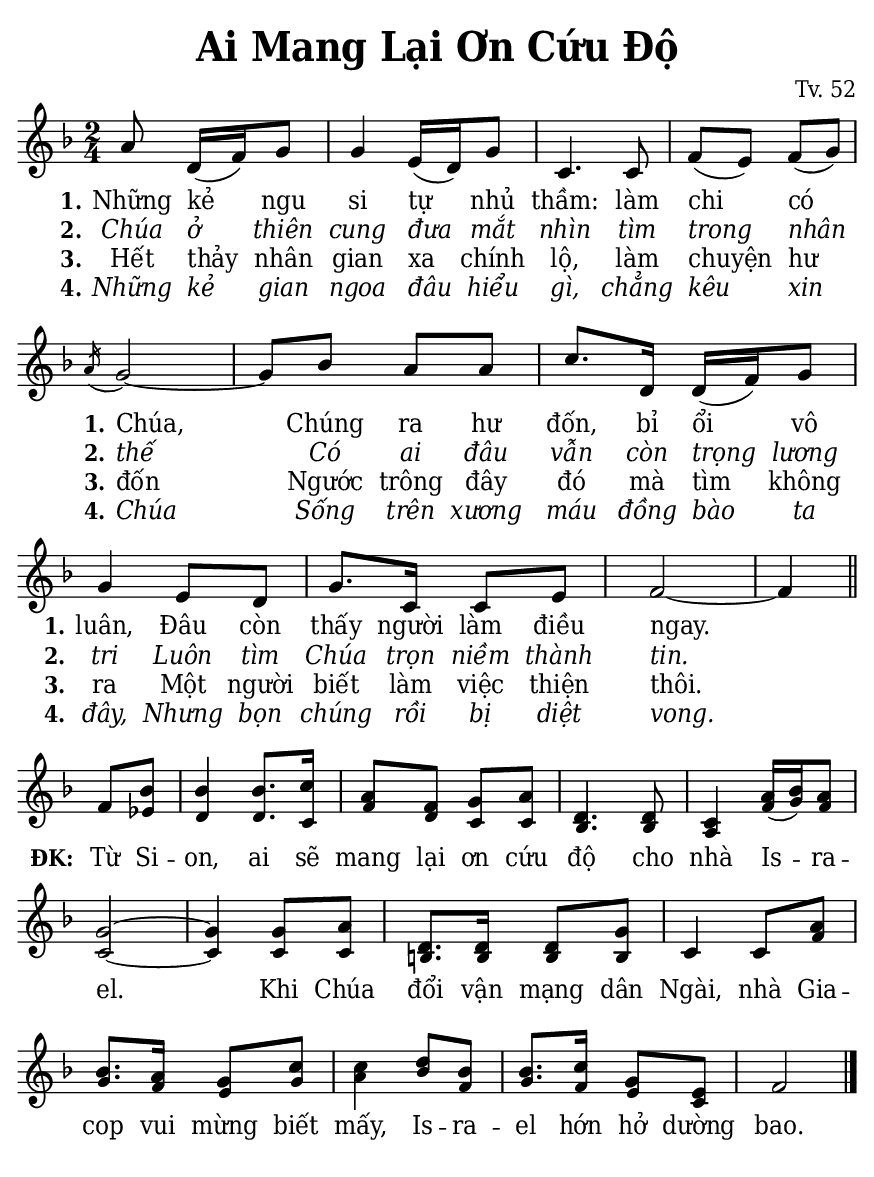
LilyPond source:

% Cài đặt chung\
\version "2.22.1"
\include "english.ly"

\header {
  title = \markup { \fontsize #1 "Ai Mang Lại Ơn Cứu Độ" }
  composer = "Tv. 52"
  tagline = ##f
}

% Nhạc phiên khúc
nhacPhienKhucSop = \relative c'' {
  \partial 4. a8 d,16 (f) g8 |
  g4 e16 (d) g8 |
  c,4. c8 |
  f (e) f (g) |
  \slashedGrace { a16 ( } g2) ~ |
  g8 bf a a |
  c8. d,16 d (f) g8 |
  g4 e8 d |
  g8. c,16 c8 e |
  f2 ~ |
  f4 \bar "||"
  
  <> \tweak extra-offset #'(-6.5 . -2.5) _\markup { \bold "ĐK:" }
  f8 bf |
  bf4 bf8. c16 |
  a8 f g a |
  d,4. d8 |
  c4 a'16 (bf) a8 |
  g2 ~ |
  g4 g8 a |
  d,8. d16 d8 g |
  c,4 c8 a' |
  bf8. a16 g8 c |
  c4 d8 bf |
  bf8. c16 g8 e |
  f2 \bar "|."
}

nhacPhienKhucAlto = \relative c' {
  r4. |
  R2*9
  r4
  
  f8 ef |
  d4 d8. c16 |
  f8 d c c |
  bf4. bf8 |
  a4 f'16 (g) f8 |
  c2 ~ |
  c4 c8 c |
  b!8. b16 b8 b |
  c4 c8 f |
  g8. f16 e8 g |
  a4 bf8 f |
  g8. f16 e8 c |
  f2
}

% Lời phiên khúc
loiPhienKhucSop = \lyrics {
  <<
    {
      \set stanza = "1."
      Những kẻ ngu si tự nhủ thầm:
      làm chi có Chúa,
      Chúng ra hư đốn, bỉ ổi vô luân,
      Đâu còn thấy người làm điều ngay.
    }
    \new Lyrics {
	    \set associatedVoice = "beSop"
	    \set stanza = "2."
      \override Lyrics.LyricText.font-shape = #'italic
	    Chúa ở thiên cung đưa mắt nhìn
	    tìm trong nhân thế
	    Có ai đâu vẫn còn trọng lương tri
	    Luôn tìm Chúa trọn niềm thành tin.
    }
    \new Lyrics {
	    \set associatedVoice = "beSop"
	    \set stanza = "3."
	    Hết thảy nhân gian xa chính lộ,
	    làm chuyện hư đốn
	    Ngước trông đây đó mà tìm không ra
	    Một người biết làm việc thiện thôi.
    }
    \new Lyrics {
	    \set associatedVoice = "beSop"
	    \set stanza = "4."
      \override Lyrics.LyricText.font-shape = #'italic
	    Những kẻ gian ngoa đâu hiểu gì,
	    chẳng kêu xin Chúa
	    Sống trên xương máu đồng bào ta đây,
	    Nhưng bọn chúng rồi bị diệt vong.
    }
  >>
  %\set stanza = "ĐK:"
  \set stanza = ""
  Từ Si -- on, ai sẽ mang lại ơn cứu độ cho nhà Is -- ra -- el.
  Khi Chúa đổi vận mạng dân Ngài,
  nhà Gia -- cop vui mừng biết mấy,
  Is -- ra -- el hớn hở dường bao.
}

% Dàn trang
\paper {
  #(set-paper-size "a5")
  top-margin = 3\mm
  bottom-margin = 3\mm
  left-margin = 3\mm
  right-margin = 3\mm
  indent = #0
  #(define fonts
	 (make-pango-font-tree "Deja Vu Serif Condensed"
	 		       "Deja Vu Serif Condensed"
			       "Deja Vu Serif Condensed"
			       (/ 20 20)))
  print-page-number = ##f
  page-count = 1
  system-system-spacing = #'((basic-distance . 0.1) (padding . 2.5))
}

TongNhip = {
  \key f \major \time 2/4
  \set Timing.beamExceptions = #'()
  \set Timing.baseMoment = #(ly:make-moment 1/4)
}

% mã nguồn cho những chức năng chưa hỗ trợ trong phiên bản lilypond hiện tại
% cung cấp bởi cộng đồng lilypond khi gửi email đến lilypond-user@gnu.org
% Đổi kích thước nốt cho bè phụ
notBePhu =
#(define-music-function (font-size music) (number? ly:music?)
   (for-some-music
     (lambda (m)
       (if (music-is-of-type? m 'rhythmic-event)
           (begin
             (set! (ly:music-property m 'tweaks)
                   (cons `(font-size . ,font-size)
                         (ly:music-property m 'tweaks)))
             #t)
           #f))
     music)
   music)

% in số phiên khúc trên mỗi dòng
#(define (add-grob-definition grob-name grob-entry)
    (set! all-grob-descriptions
          (cons ((@@ (lily) completize-grob-entry)
                 (cons grob-name grob-entry))
                all-grob-descriptions)))

#(add-grob-definition
   'StanzaNumberSpanner
   `((direction . ,LEFT)
     (font-series . bold)
     (padding . 1)
     (side-axis . ,X)
     (stencil . ,ly:text-interface::print)
     (X-offset . ,ly:side-position-interface::x-aligned-side)
     (Y-extent . ,grob::always-Y-extent-from-stencil)
     (meta . ((class . Spanner)
              (interfaces . (font-interface
                             side-position-interface
                             stanza-number-interface
                             text-interface))))))

\layout {
   \context {
     \Global
     \grobdescriptions #all-grob-descriptions
   }
   \context {
     \Score
     \remove Stanza_number_align_engraver
     \consists
       #(lambda (context)
          (let ((texts '())
                (syllables '()))
            (make-engraver
             (acknowledgers
              ((stanza-number-interface engraver grob source-engraver)
                 (set! texts (cons grob texts)))
              ((lyric-syllable-interface engraver grob source-engraver)
                 (set! syllables (cons grob syllables))))
             ((stop-translation-timestep engraver)
                (for-each
                 (lambda (text)
                   (for-each
                    (lambda (syllable)
                      (ly:pointer-group-interface::add-grob text
'side-support-elements syllable))
                    syllables))
                 texts)
                (set! syllables '())))))
   }
   \context {
     \Lyrics
     \remove Stanza_number_engraver
     \consists
       #(lambda (context)
          (let ((text #f)
                (last-stanza #f))
            (make-engraver
             ((process-music engraver)
                (let ((stanza (ly:context-property context 'stanza #f)))
                  (if (and stanza (not (equal? stanza last-stanza)))
                      (let ((column (ly:context-property context
'currentCommandColumn)))
                        (set! last-stanza stanza)
                        (if text
                            (ly:spanner-set-bound! text RIGHT column))

                        (set! text (ly:engraver-make-grob engraver
'StanzaNumberSpanner '()))
                        (ly:grob-set-property! text 'text stanza)
                        (ly:spanner-set-bound! text LEFT column)))))
             ((finalize engraver)
                (if text
                    (let ((column (ly:context-property context
'currentCommandColumn)))
                      (ly:spanner-set-bound! text RIGHT column)))))))
     \override StanzaNumberSpanner.horizon-padding = 10000
   }
}
% kết thúc mã nguồn

\score {
  \new ChoirStaff <<
    \new Staff \with {
        \consists "Merge_rests_engraver"
        printPartCombineTexts = ##f
      }
      <<
      \new Voice \TongNhip \partCombine 
        \nhacPhienKhucSop
        \notBePhu -1 { \nhacPhienKhucAlto }
      \new NullVoice = beSop \nhacPhienKhucSop
      \new Lyrics \lyricsto beSop \loiPhienKhucSop
      >>
  >>
  \layout {
    \override Lyrics.LyricSpace.minimum-distance = #1.5
    \override Score.BarNumber.break-visibility = ##(#f #f #f)
    \override Score.SpacingSpanner.uniform-stretching = ##t
  } 
}
